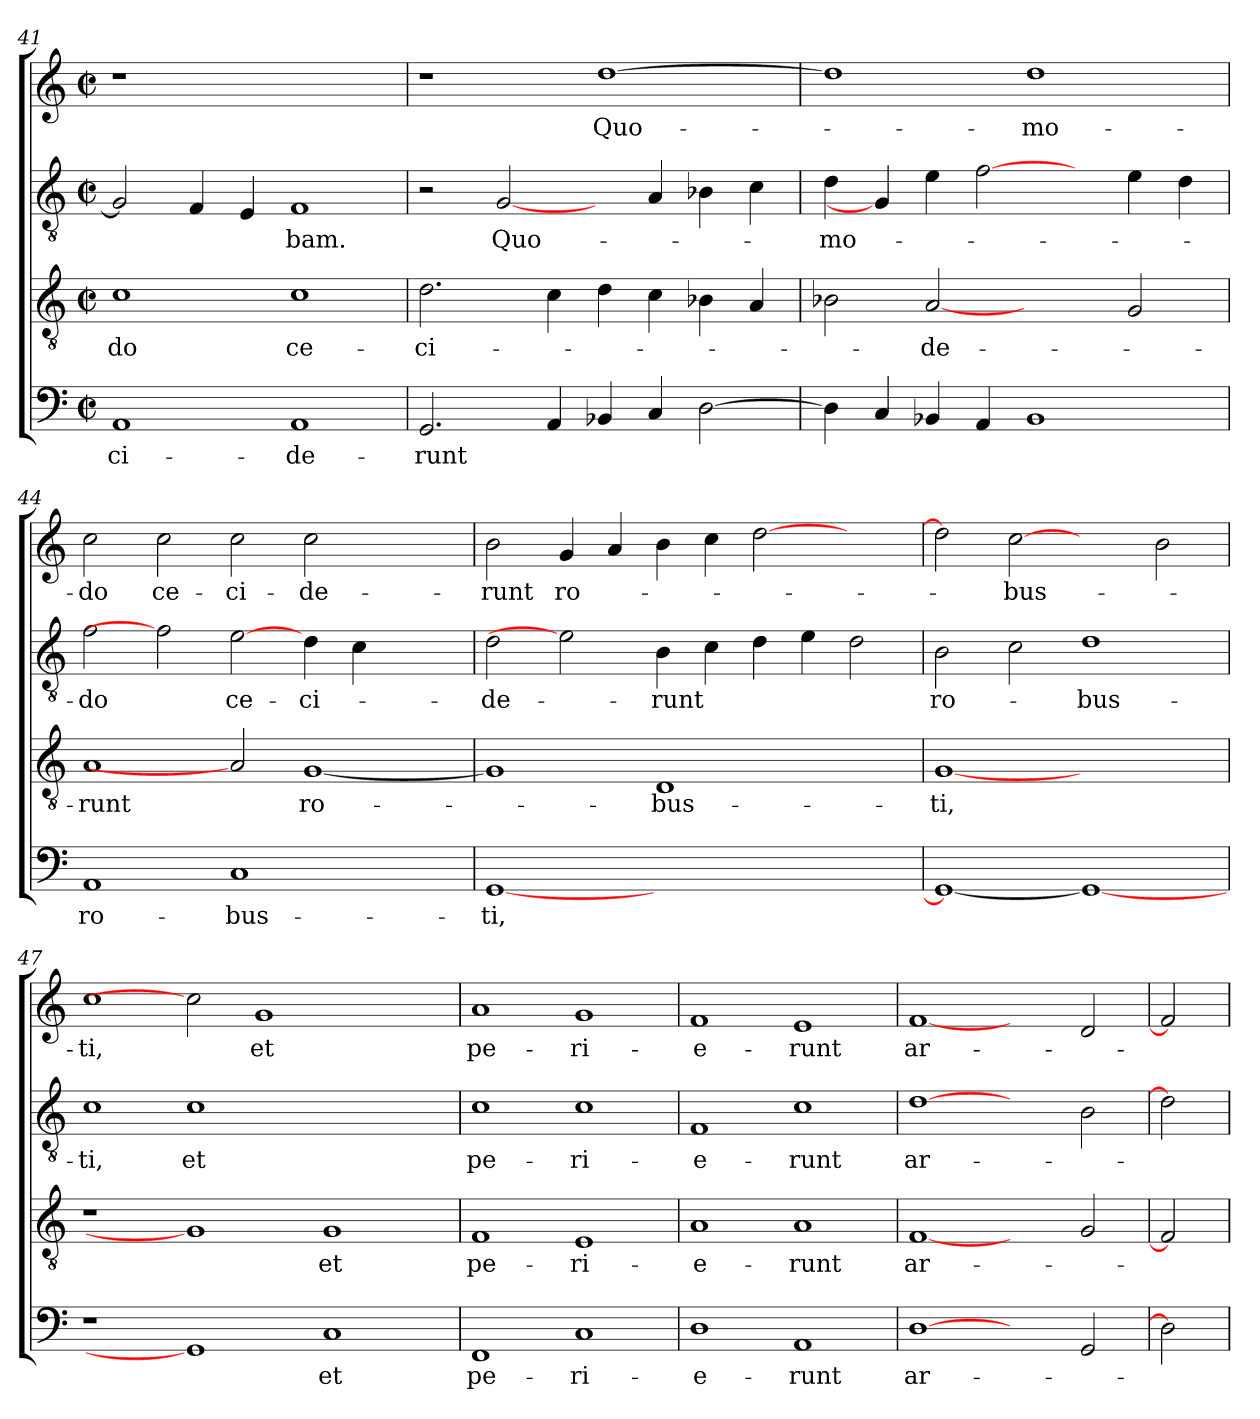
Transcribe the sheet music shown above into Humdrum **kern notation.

**kern	**text	**kern	**text	**kern	**text	**kern	**text
*part4	*part4	*part3	*part3	*part2	*part2	*part1	*part1
*staff4	*staff4	*staff3	*staff3	*staff2	*staff2	*staff1	*staff1
*clefF4	*	*clefGv2	*	*clefGv2	*	*clefG2	*
*k[]	*	*k[]	*	*k[]	*	*k[]	*
*C:	*	*C:	*	*C:	*	*C:	*
*M2/2	*	*M2/2	*	*M2/2	*	*M2/2	*
*met(c|)	*	*met(c|)	*	*met(c|)	*	*met(c|)	*
=41	=41	=41	=41	=41	=41	=41	=41
!	!LO:LY:b	!	!LO:LY:b	!	!	!	!
1AA	-ci-	1c	-do	2G/]	.	1r	.
.	.	.	.	4F/	.	.	.
.	.	.	.	4E/	.	.	.
!	!LO:LY:b	!	!LO:LY:b	!	!LO:LY:b	!	!
1AA	-de-	1c	ce-	1F	-bam.	1ryy	.
=42	=42	=42	=42	=42	=42	=42	=42
!	!LO:LY:b	!	!LO:LY:b	!	!	!	!
2.GG/	-runt	2.d\	-ci-	2r	.	1r	.
!	!	!	!	!	!LO:LY:b	!	!
.	.	.	.	[2G/	Quo-	.	.
4AA/	.	4c\	.	.	.	.	.
!	!	!	!	!	!	!	!LO:LY:b
4BB-/	.	4d\	.	4ryy	.	[1dd	Quo-
4C/	.	4c\	.	4A/	.	.	.
[2D\	.	4B-\	.	4B-\	.	.	.
.	.	4A/	.	4c\	.	.	.
=43	=43	=43	=43	=43	=43	=43	=43
!	!	!	!	!	!LO:LY:b	!	!
4D\]	.	2B-\	.	4d\	-mo-	1dd]	.
4C/	.	.	.	4G/]	.	.	.
!	!	!	!LO:LY:b	!	!	!	!
4BB-/	.	[2A	-de-	4e\	.	.	.
4AA/	.	.	.	[2f	.	.	.
!	!	!	!	!	!	!	!LO:LY:b
1BB-	.	2ryy	.	.	.	1dd	-mo-
.	.	.	.	4ryy	.	.	.
.	.	2G/	.	4e\	.	.	.
.	.	.	.	4d\	.	.	.
!!LO:LB:g=z
=44	=44	=44	=44	=44	=44	=44	=44
!	!LO:LY:b	!	!LO:LY:b	!	!LO:LY:b	!	!LO:LY:b
1AA	ro-	1A	-runt	2f\	-do	2cc\	-do
!	!	!	!	!	!	!	!LO:LY:b
.	.	.	.	2f]	.	2cc\	ce-
!	!LO:LY:b	!	!	!	!LO:LY:b	!	!LO:LY:b
1C	-bus-	2A]	.	[2e	ce-	2cc\	-ci-
!	!	!	!LO:LY:b	!	!LO:LY:b	!	!LO:LY:b
.	.	[1G	ro-	4d\	-ci-	2cc\	-de-
.	.	.	.	4c\	.	.	.
2ryy	.	.	.	2ryy	.	2ryy	.
=45	=45	=45	=45	=45	=45	=45	=45
!	!LO:LY:b	!	!	!	!LO:LY:b	!	!LO:LY:b
[1GG	-ti,	1G]	.	2d\	-de-	2b\	-runt
!	!	!	!	!	!	!	!LO:LY:b
.	.	.	.	2e]	.	4g/	ro-
.	.	.	.	.	.	4a/	.
!	!	!	!LO:LY:b	!	!LO:LY:b	!	!
1.ryy	.	1D	-bus-	4B\	-runt	4b\	.
.	.	.	.	4c\	.	4cc\	.
.	.	.	.	4d\	.	[2dd\	.
.	.	.	.	4e\	.	.	.
.	.	2ryy	.	2d\	.	2ryy	.
=46	=46	=46	=46	=46	=46	=46	=46
!	!	!	!LO:LY:b	!	!LO:LY:b	!	!
1GG_	.	[1G	-ti,	2B\	ro-	2dd\]	.
!	!	!	!	!	!	!	!LO:LY:b
.	.	.	.	2c\	.	[2cc	-bus-
!	!	!	!	!	!LO:LY:b	!	!
1GG_	.	1ryy	.	1d	-bus-	2ryy	.
.	.	.	.	.	.	2b\	.
=47	=47	=47	=47	=47	=47	=47	=47
!	!	!	!	!	!LO:LY:b	!	!LO:LY:b
1r	.	1r	.	1c	-ti,	1cc	-ti,
!	!	!	!	!	!LO:LY:b	!	!
1GG]	.	1G]	.	1c	et	2cc]	.
!	!	!	!	!	!	!	!LO:LY:b
.	.	.	.	.	.	1g	et
!	!LO:LY:b	!	!LO:LY:b	!	!	!	!
1C	et	1G	et	1ryy	.	.	.
.	.	.	.	.	.	2ryy	.
=48	=48	=48	=48	=48	=48	=48	=48
!	!LO:LY:b	!	!LO:LY:b	!	!LO:LY:b	!	!LO:LY:b
1FF	pe-	1F	pe-	1c	pe-	1a	pe-
!	!LO:LY:b	!	!LO:LY:b	!	!LO:LY:b	!	!LO:LY:b
1C	-ri-	1E	-ri-	1c	-ri-	1g	-ri-
=49	=49	=49	=49	=49	=49	=49	=49
!	!LO:LY:b	!	!LO:LY:b	!	!LO:LY:b	!	!LO:LY:b
1D	-e-	1A	-e-	1F	-e-	1f	-e-
!	!LO:LY:b	!	!LO:LY:b	!	!LO:LY:b	!	!LO:LY:b
1AA	-runt	1A	-runt	1c	-runt	1e	-runt
=50	=50	=50	=50	=50	=50	=50	=50
!	!LO:LY:b	!	!LO:LY:b	!	!LO:LY:b	!	!LO:LY:b
[1D	ar-	[1F	ar-	[1d	ar-	[1f	ar-
2ryy	.	2ryy	.	2ryy	.	2ryy	.
2GG/	.	2G/	.	2B\	.	2d/	.
=51	=51	=51	=51	=51	=51	=51	=51
2D]	.	2F]	.	2d]	.	2f]	.
=	=	=	=	=	=	=	=
*-	*-	*-	*-	*-	*-	*-	*-
